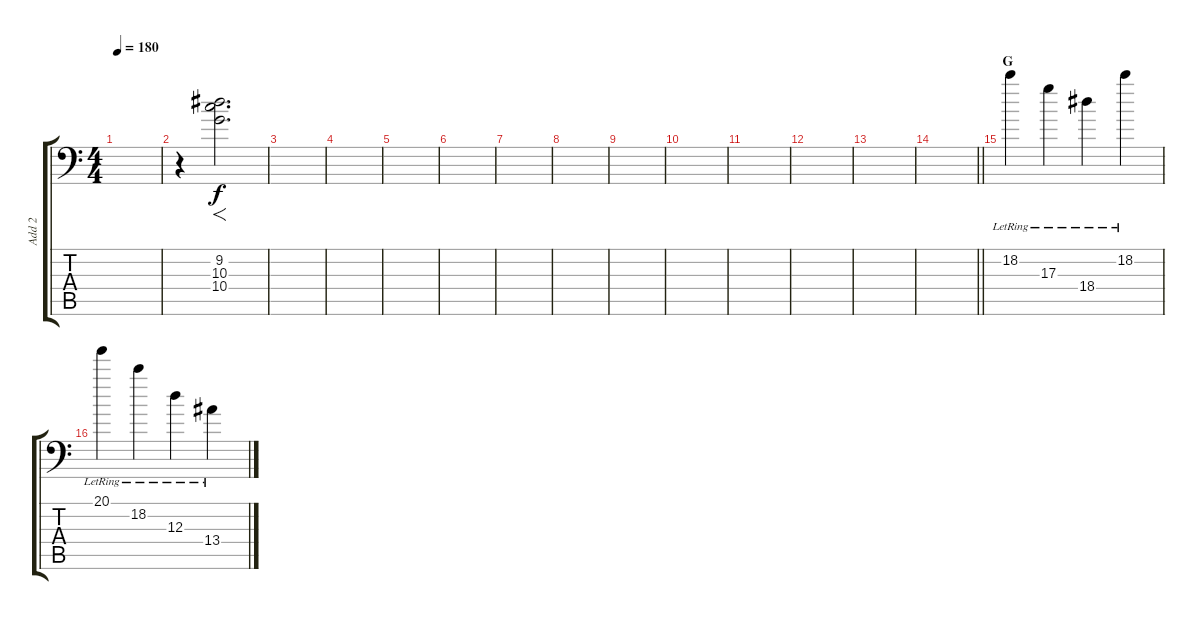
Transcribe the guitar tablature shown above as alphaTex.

\track ("Add 2" "Add 2") {instrument distortionguitar}
\staff {score tabs}
\tuning (B3 Gb3 D3 A2 E2 A1) {hide}
\ts (4 4)
\tempo 180
\clef f4
\ks c
|
r.4 (9.2 10.3 10.4).2{f d volume 16 balance 16 instrument guitarharmonics} |
|
|
|
|
|
|
|
|
|
|
|
\barLineRight lightlight
|
\section ("" "G")
18.2{lr}.4{volume 12 balance 10 instrument vibraphone} 17.3{lr}.4 18.4{lr}.4 18.2{lr}.4 |
20.1{lr}.4 18.2{lr}.4 12.3{lr}.4 13.4{lr}.4
